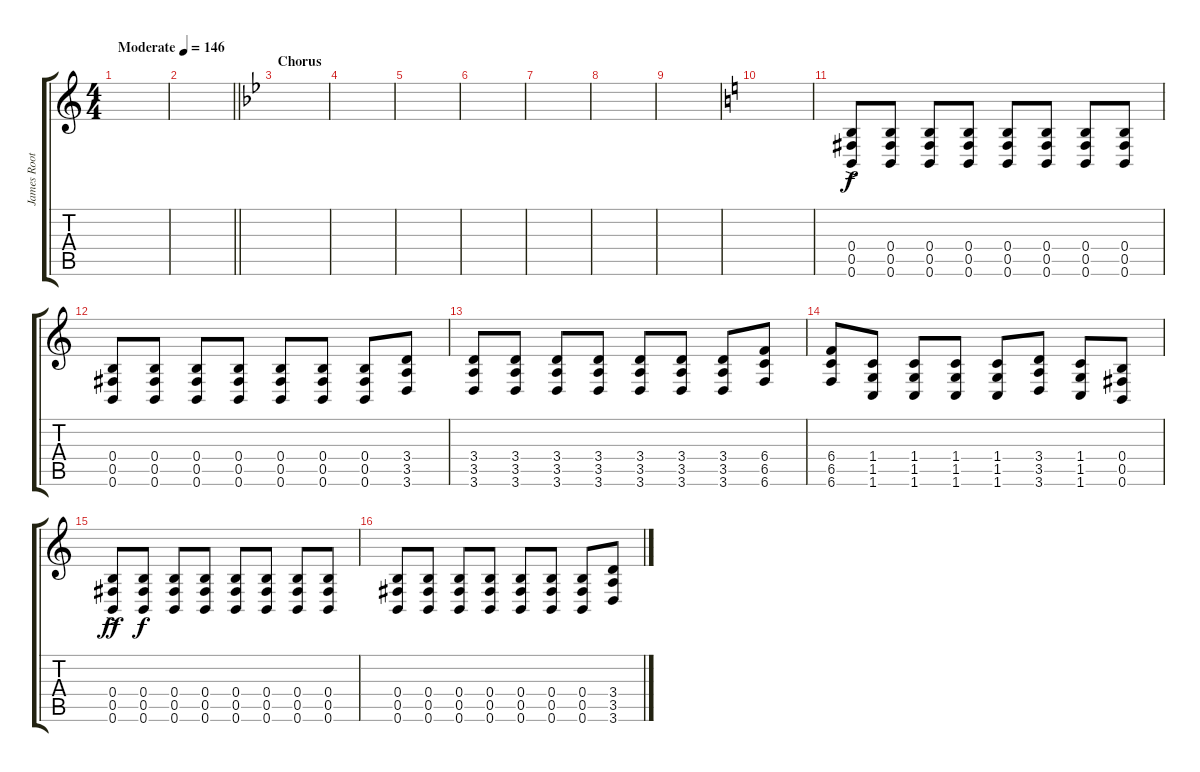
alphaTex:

\track ("James Root" "James Root") {instrument distortionguitar}
\staff {score tabs}
\tuning (Db4 Ab3 E3 B2 Gb2 B1) {hide}
\ts (4 4)
\tempo (146 "Moderate")
\clef g2
\ks c
|
\barLineRight lightlight
|
\section ("" "Chorus ")
\ks bb
|
|
|
|
|
|
|
\ks c
|
(0.4{ac} 0.5{ac} 0.6{ac}).8 (0.4 0.5 0.6).8{dy f} (0.4 0.5 0.6).8 (0.4 0.5 0.6).8 (0.4 0.5 0.6).8 (0.4 0.5 0.6).8 (0.4 0.5 0.6).8 (0.4 0.5 0.6).8 |
(0.4 0.5 0.6).8 (0.4 0.5 0.6).8 (0.4 0.5 0.6).8 (0.4 0.5 0.6).8 (0.4 0.5 0.6).8 (0.4 0.5 0.6).8 (0.4 0.5 0.6).8 (3.4 3.5 3.6).8 |
(3.4 3.5 3.6).8 (3.4 3.5 3.6).8 (3.4 3.5 3.6).8 (3.4 3.5 3.6).8 (3.4 3.5 3.6).8 (3.4 3.5 3.6).8 (3.4 3.5 3.6).8 (6.4 6.5 6.6).8 |
(6.4 6.5 6.6).8 (1.4 1.5 1.6).8 (1.4 1.5 1.6).8 (1.4 1.5 1.6).8 (1.4 1.5 1.6).8 (3.4 3.5 3.6).8 (1.4 1.5 1.6).8 (0.4 0.5 0.6).8 |
(0.4{ac} 0.5{ac} 0.6{ac}).8{dy ff} (0.4 0.5 0.6).8{dy f} (0.4 0.5 0.6).8 (0.4 0.5 0.6).8 (0.4 0.5 0.6).8 (0.4 0.5 0.6).8 (0.4 0.5 0.6).8 (0.4 0.5 0.6).8 |
(0.4 0.5 0.6).8 (0.4 0.5 0.6).8 (0.4 0.5 0.6).8 (0.4 0.5 0.6).8 (0.4 0.5 0.6).8 (0.4 0.5 0.6).8 (0.4 0.5 0.6).8 (3.4 3.5 3.6).8
